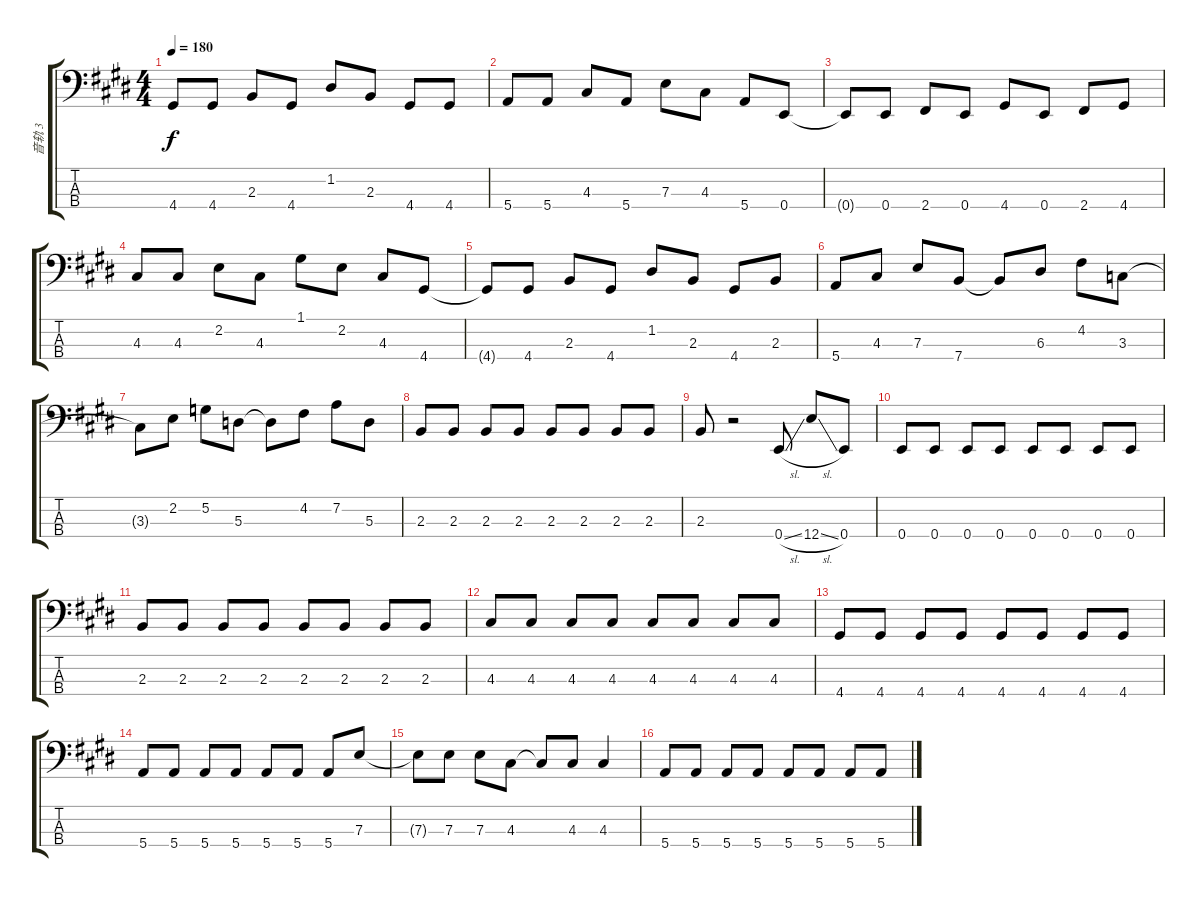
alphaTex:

\track ("音轨 3" "音轨 3") {instrument electricbassfinger}
\staff {score tabs}
\tuning (G2 D2 A1 E1) {hide}
\ts (4 4)
\tempo 180
\clef f4
\ks e
4.4{t}.8{dy f} 4.4.8 2.3.8 4.4.8 1.2.8 2.3.8 4.4.8 4.4.8 |
5.4.8 5.4.8 4.3.8 5.4.8 7.3.8 4.3.8 5.4.8 0.4.8 |
0.4{t}.8 0.4.8 2.4.8 0.4.8 4.4.8 0.4.8 2.4.8 4.4.8 |
4.3.8 4.3.8 2.2.8 4.3.8 1.1.8 2.2.8 4.3.8 4.4.8 |
4.4{t}.8 4.4.8 2.3.8 4.4.8 1.2.8 2.3.8 4.4.8 2.3.8 |
5.4.8 4.3.8 7.3.8 7.4.8 7.4{t}.8 6.3.8 4.2.8 3.3.8 |
3.3{t}.8 2.2.8 5.2.8 5.3.8 5.3{t}.8 4.2.8 7.2.8 5.3.8 |
2.3.8 2.3.8 2.3.8 2.3.8 2.3.8 2.3.8 2.3.8 2.3.8 |
2.3.8 r.2 0.4{sl}.8 12.4{sl}.8 0.4.8 |
0.4.8 0.4.8 0.4.8 0.4.8 0.4.8 0.4.8 0.4.8 0.4.8 |
2.3.8 2.3.8 2.3.8 2.3.8 2.3.8 2.3.8 2.3.8 2.3.8 |
4.3.8 4.3.8 4.3.8 4.3.8 4.3.8 4.3.8 4.3.8 4.3.8 |
4.4.8 4.4.8 4.4.8 4.4.8 4.4.8 4.4.8 4.4.8 4.4.8 |
5.4.8 5.4.8 5.4.8 5.4.8 5.4.8 5.4.8 5.4.8 7.3.8 |
7.3{t}.8 7.3.8 7.3.8 4.3.8 4.3{t}.8 4.3.8 4.3.4 |
5.4.8 5.4.8 5.4.8 5.4.8 5.4.8 5.4.8 5.4.8 5.4.8
